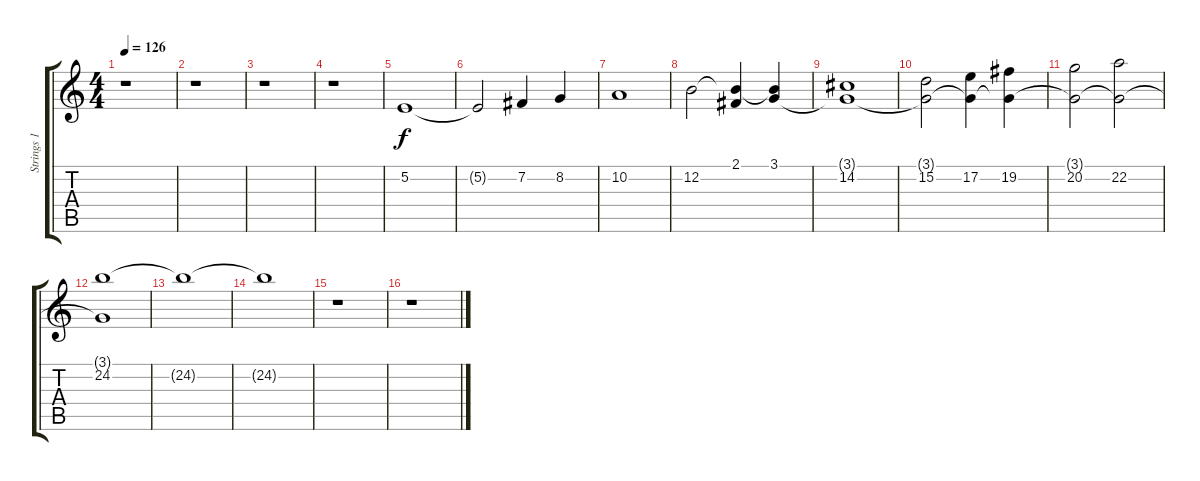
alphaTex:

\track ("Strings 1" "Strings 1") {instrument stringensemble1}
\staff {score tabs}
\tuning (E4 B3 G3 D3 A2 E2) {hide}
\ts (4 4)
\tempo 126
\clef g2
\ks c
r.1{dy f} |
r.1 |
r.1 |
r.1 |
5.2.1 |
5.2{t}.2 7.2.4 8.2.4 |
10.2.1 |
12.2.2 (2.1 12.2{t}).4 (3.1 12.2{t}).4 |
(3.1{t} 14.2).1 |
(3.1{t} 15.2).2 (3.1{t} 17.2).4 (3.1{t} 19.2).4 |
(3.1{t} 20.2).2 (3.1{t} 22.2).2 |
(3.1{t} 24.2).1 |
24.2{t}.1 |
24.2{t}.1 |
r.1 |
r.1
